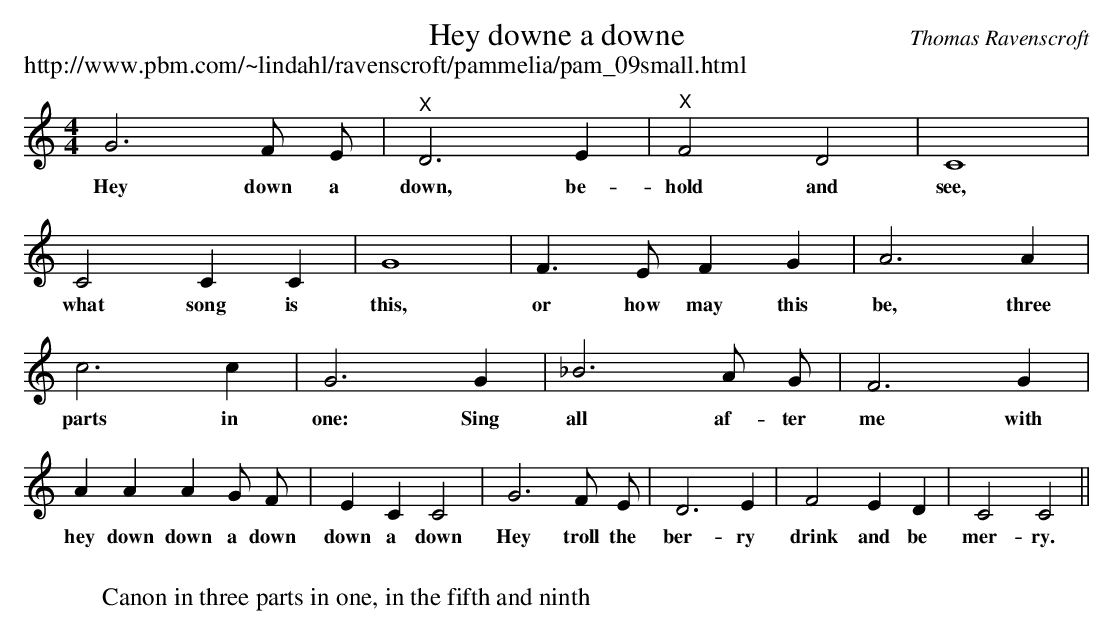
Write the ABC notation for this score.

X:1
T:Hey downe a downe
C:Thomas Ravenscroft
M:4/4
L:1/4
K:C
  G3   F/  E/|"^X"D3    E |"^X"F2   D2| C4 |
w:Hey down a     down, be-    hold and see,
   C2   C    C| G4 | F > E   F    G |A3    A  |
w:what song is this, or how may this be, three
   c3 c |G3 G |_B3 A/ G/|F3 G |
w:parts in one: Sing all af-ter me with
   A A A G/ F/ | E C C2 | G3 F/ E/| D3 E| F2 E D|C2 C2 ||
w:hey down down a down down a down Hey troll the ber-ry drink and be mer-ry.
W:
W:Canon in three parts in one, in the fifth and ninth
